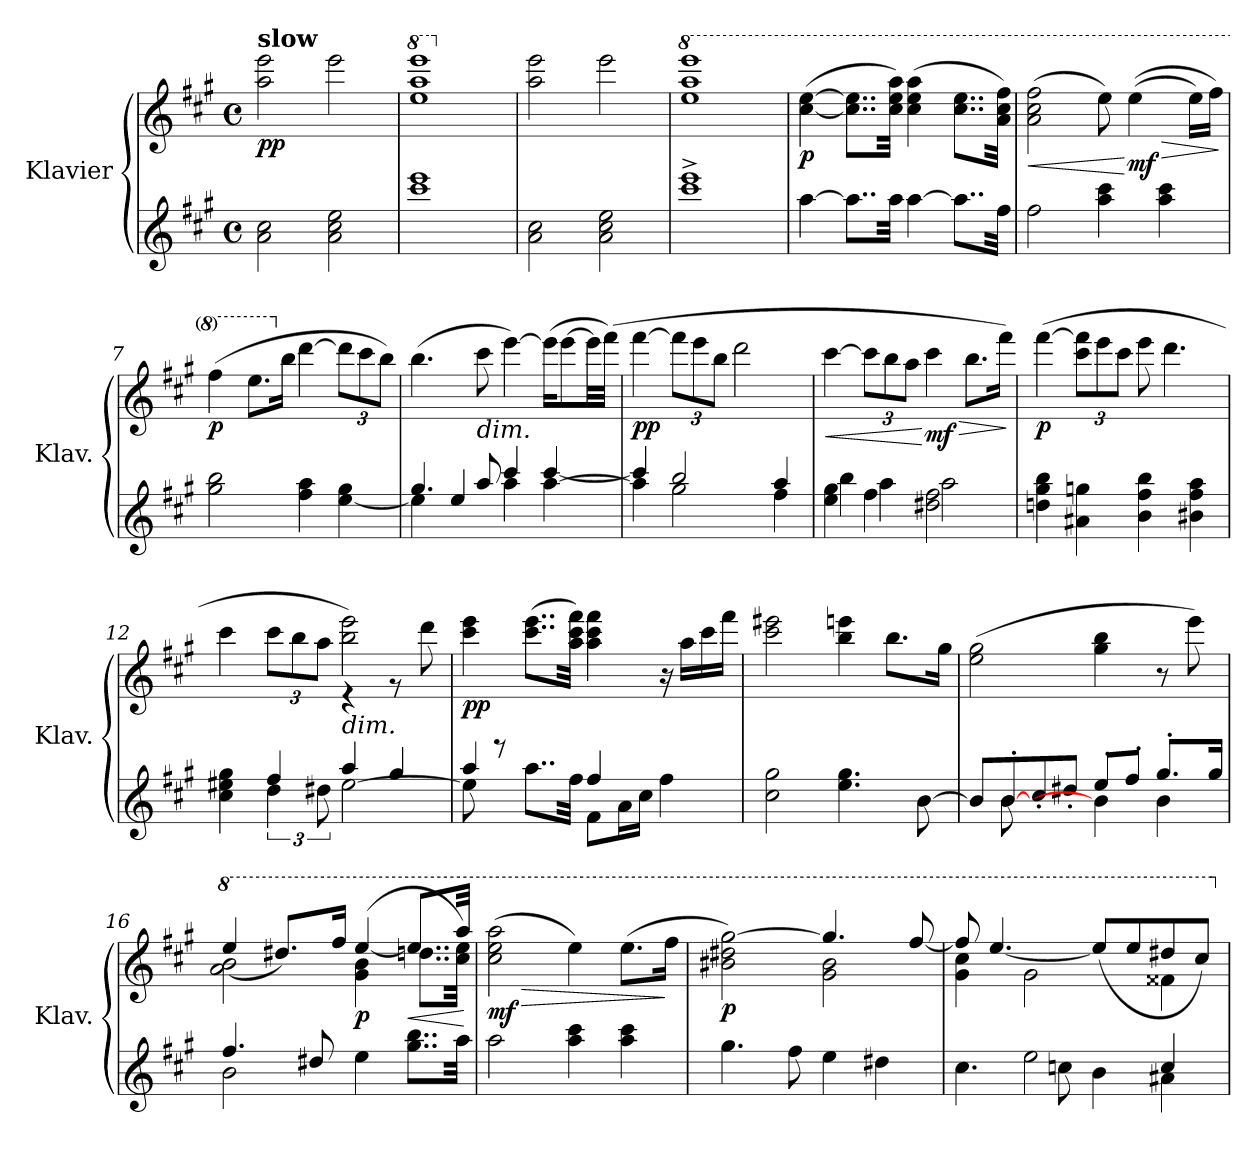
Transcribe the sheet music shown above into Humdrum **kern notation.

**kern	**kern	**dynam
*part1	*part1	*part1
*staff2	*staff1	*staff1/2
*I"Klavier	*	*
*I'Klav.	*	*
*clefG2	*clefG2	*
*k[f#c#g#]	*k[f#c#g#]	*
*M4/4	*M4/4	*
*met(c)	*met(c)	*
*MM37	*MM37	*
=1	=1	=1
!	!LO:TX:a:B:t=slow	!
!	!	!LO:DY:b
2a\ 2cc#\	2aa\ 2eee\	pp
2a\ 2cc#\ 2ee\	2eee\	.
=2	=2	=2
*	*8va	*
1ccc# 1eee	1eee 1aaa 1eeee	.
=3	=3	=3
*	*X8va	*
2a\ 2cc#\	2aa\ 2eee\	.
2a\ 2cc#\ 2ee\	2eee\	.
=4	=4	=4
*	*8va	*
1ccc#^ 1eee^	1eee 1aaa 1eeee	.
=5	=5	=5
!	!	!LO:DY:b
[4aa\	(>[4ccc#\ [4eee\	p
8..aa\L]	8..ccc#\] 8..eee\]L	.
32aa\Jkk	32ccc#\ 32eee\ 32aaa\Jkk)	.
[4aa\	(>4ccc#\ 4eee\ 4aaa\	.
8..aa\L]	8..ccc#\ 8..eee\L	.
32ff#\Jkk	32aa\ 32ccc#\ 32fff#\Jkk)	.
=6	=6	=6
!	!	!LO:HP:b
2ff#\	(>2aa\ 2ccc#\ 2fff#\	<
4aa\ 4ccc#\	8eee\)	.
!	!	!LO:HP:n=1:b
!	!	!LO:DY:n=1:b
.	(>(>4eee\	[ > mf
4aa\ 4ccc#\	.	.
.	16eee\LL)	.
.	16fff#\JJ)	.
.	.	]
=7	=7	=7
!	!	!LO:DY:b
2gg#\ 2bb\	(>4fff#\	p
.	8.eee\L	.
*	*X8va	*
.	16bb\Jk	.
4ff#\ 4aa\	[4ddd\	.
*	*Xbrackettup	*
[4ee\ 4gg#\	12ddd\L]	.
.	12ccc#\	.
.	12bb\J)	.
!!LO:LB:g=z
=8	=8	=8
*^	*	*
4ee\]	4.gg#/	(>4.bb\	.
4ee/	.	.	.
!	!	!LO:TX:b:i:t=dim.	!
.	8aa/	8ccc#\	.
4aa\	4ccc#/	[4eee\)	.
[4aa\	[4ccc#/	(>16eee\KL]	.
.	.	[8eee\	.
.	.	32eee\LL]	.
.	.	(>32fff#\JJJ)	.
=9	=9	=9	=9
!	!	!	!LO:DY:b
4aa\]	4ccc#/]	[4fff#\	pp
2gg#\	2bb/	12fff#\L]	.
.	.	12eee\	.
.	.	12bb\J	.
.	.	2ddd\	.
4ff#\	4aa/	.	.
=10	=10	=10	=10
!	!	!	!LO:HP:b
4ee\ 4gg#\	4bb\	[4ccc#\	<
4ff#\	4aa\	12ccc#\L]	.
.	.	12bb\	.
.	.	12aa\J	.
!	!	!	!LO:HP:n=1:b
!	!	!	!LO:DY:n=1:b
2dd#X\ 2ff#\	2aa\	4ccc#\	[ > mf
.	.	8.bb\L	.
.	.	16fff#\Jk)	.
*v	*v	*	*
.	.	]
=11	=11	=11
!	!	!LO:DY:b
4ddn\ 4gg#\ 4bb\	(>[4fff#\	p
4a#X\ 4ggn\	12ccc#\ 12fff#\]L	.
.	12eee\	.
.	12ccc#\J	.
4b\ 4ff#\ 4bb\	8eee\	.
.	4.ddd\	.
4b#X\ 4ff#\ 4aa\	.	.
!!LO:LB:g=z
=12	=12	=12
*^	*^	*
4cc#\ 4ee#X\ 4gg#\	4ryy	4ccc#\	2ryy	.
6dd\	4ff#/	12ccc#\L	.	.
.	.	12bb\	.	.
12dd#X\	.	12aa\J	.	.
!	!	!LO:TX:b:i:t=dim.	!	!
[2ee#\	4aa/	2bb\ 2eee\)	4r	.
.	4gg#/	.	8r	.
.	.	.	8ddd\	.
=13	=13	=13	=13	=13
!	!	!	!	!LO:DY:b
*	*	*v	*v	*
8ee#\]	4aa/	4ccc#\ 4eee\	pp
8r	.	.	.
8..aa\L	4ryy	(>8..ccc#\ 8..eee\L	.
32ff#\Jkk	.	32aa\ 32ccc#\ 32fff#\Jkk)	.
4ff#/	(>8f#\L	4aa\ 4ccc#\ 4fff#\	.
.	16a\L	.	.
.	16cc#\JJ	.	.
4ff#\	4ryy	16r	.
.	.	16aa\LL	.
.	.	16ccc#\	.
.	.	16fff#\JJ	.
*v	*v	*	*
=14	=14	=14
2cc#\ 2gg#\	2ccc#\ 2eee#X\	.
4.ee\ 4.gg#\	4bb\ 4eeen\	.
.	8.bb\L	.
[8b\	.	.
.	16gg#\Jk)	.
=15	=15	=15
*^	*	*
8b/L]	8ryy	(>2ee\ 2gg#\	.
[8b'/	8b\	.	.
8cc#'/	4ryy	.	.
8dd#X'/J	.	.	.
8ee'/L	4b\]	4gg#\ 4bb\	.
8ff#'/J	.	.	.
8.gg#'/L	4b\	8r	.
.	.	8eee\)	.
16gg#/Jk	.	.	.
!!LO:LB:g=z
=16	=16	=16	=16
*	*	*8va	*
*	*	*^	*
4.ff#/	2b\	2aa\ 2bb\	(>4eee/	.
.	.	.	8.ddd#X/L)	.
8dd#X/	.	.	.	.
.	.	.	16fff#/Jk	.
!	!	!	!	!LO:DY:b
4ee\	2ryy	4gg#\ 4bb\	(>[4eee/	p
!	!	!	!	!LO:HP:b
8..gg#\ 8..bb\L	.	8..eee/L]	8..dddn\L	<
32aa\Jkk	.	32aaa/Jkk	32ccc#\ 32eee\Jkk)	.
*v	*v	*	*	*
*	*v	*v	*
.	.	[
=17	=17	=17
!	!	!LO:HP:b
!	!	!LO:DY:n=1:b
2aa\	(>2ccc#\ 2eee\ 2aaa\	> mf
4aa\ 4ccc#\	4eee\)	.
4aa\ 4ccc#\	(>8.eee\L	.
.	16fff#\Jk	]
=18	=18	=18
*	*^	*
!	!	!	!LO:DY:b
4.gg#\	2bb#X\ 2ddd#X\ [2ggg#\)	2ryy	p
8ff#\	.	.	.
4ee\	2gg#\ 2bb#\	4.ggg#/]	.
4dd#X\	.	.	.
.	.	[8fff#/	.
=19	=19	=19	=19
*^	*	*	*
4.cc#\	4ryy	4gg#\ 4ccc#\	8fff#/]	.
.	.	.	[4.eee/	.
.	2ee\	2gg#\	.	.
8ccn\	.	.	.	.
4b\	.	.	(>8eee/L]	.
.	.	.	8eee/	.
4a#X\	4cc/	4ff##X\	8ddd#X/	.
.	.	.	8ccc#/J)	.
*v	*v	*	*	*
*	*X8va	*	*
*	*v	*v	*
=	=	=
*-	*-	*-
